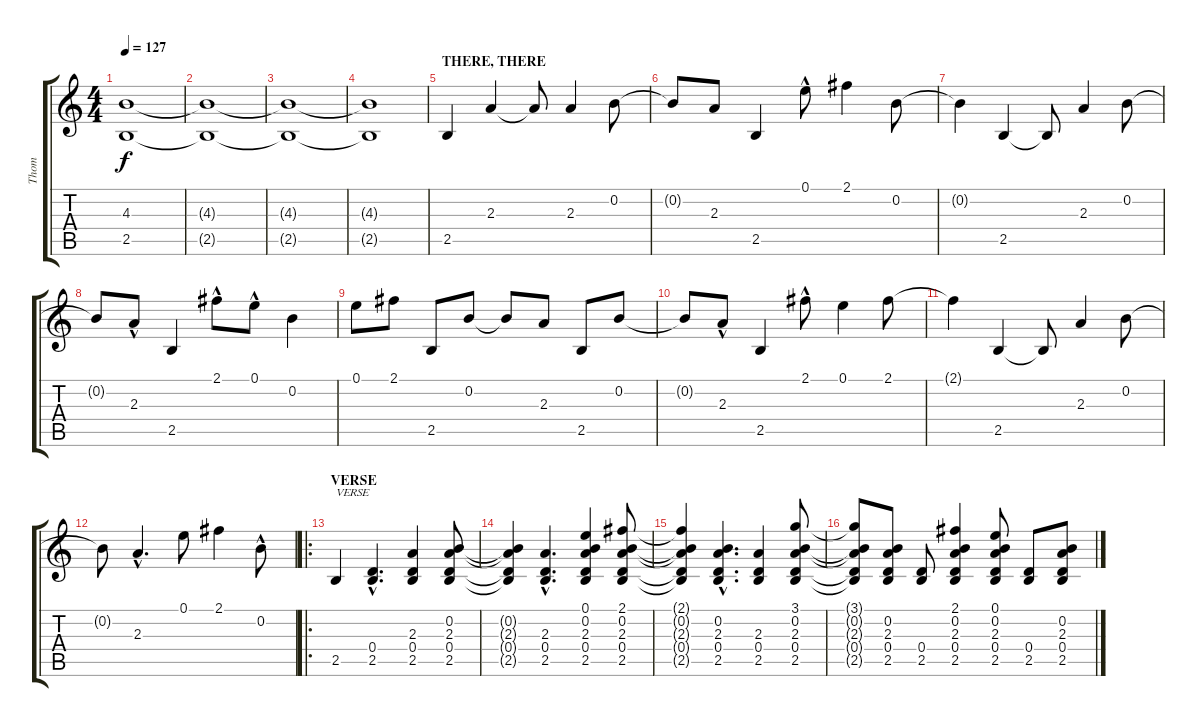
\track ("Thom" "Thom") {instrument electricguitarjazz}
\staff {score tabs}
\tuning (E4 B3 G3 D3 A2 E2) {hide}
\ts (4 4)
\tempo 127
\clef g2
\ks c
(4.3{t} 2.5{t}).1{dy f} |
(4.3{t} 2.5{t}).1 |
(4.3{t} 2.5{t}).1 |
(4.3{t} 2.5{t}).1 |
\section ("" "THERE, THERE")
2.5.4{volume 13 instrument electricguitarjazz} 2.3.4 2.3{t}.8 2.3.4 0.2.8 |
0.2{t}.8 2.3.8 2.5.4 0.1{hac}.8 2.1.4 0.2.8 |
0.2{t}.4 2.5.4 2.5{t}.8 2.3.4 0.2.8 |
0.2{t}.8 2.3{hac}.8 2.5.4 2.1{hac}.8 0.1{hac}.8 0.2.4 |
0.1.8 2.1.8 2.5.8 0.2.8 0.2{t}.8 2.3.8 2.5.8 0.2.8 |
0.2{t}.8 2.3{hac}.8 2.5.4 2.1{hac}.8 0.1.4 2.1.8 |
2.1{t}.4 2.5.4 2.5{t}.8 2.3.4 0.2.8 |
0.2{t}.8 2.3{hac}.4{d} 0.1.8 2.1.4 0.2{hac}.8 |
\ro
\section ("" "VERSE")
2.5.4{txt "VERSE" volume 13 instrument electricguitarjazz} (0.4{hac} 2.5{hac}).4{d} (2.3 0.4 2.5).4 (0.2 2.3 0.4 2.5).8 |
(0.2{t} 2.3{t} 0.4{t} 2.5{t}).4 (2.3{hac} 0.4{hac} 2.5{hac}).4{d} (0.1 0.2 2.3 0.4 2.5).4 (2.1 0.2 2.3 0.4 2.5).8 |
(2.1{t} 0.2{t} 2.3{t} 0.4{t} 2.5{t}).4 (0.2{hac} 2.3{hac} 0.4{hac} 2.5{hac}).4{d} (2.3 0.4 2.5).4 (3.1 0.2 2.3 0.4 2.5).8 |
(3.1{t} 0.2{t} 2.3{t} 0.4{t} 2.5{t}).8 (0.2 2.3 0.4 2.5).8 (0.4 2.5).8 (2.1 0.2 2.3 0.4 2.5).4 (0.1 0.2 2.3 0.4 2.5).8 (0.4 2.5).8 (0.2 2.3 0.4 2.5).8
